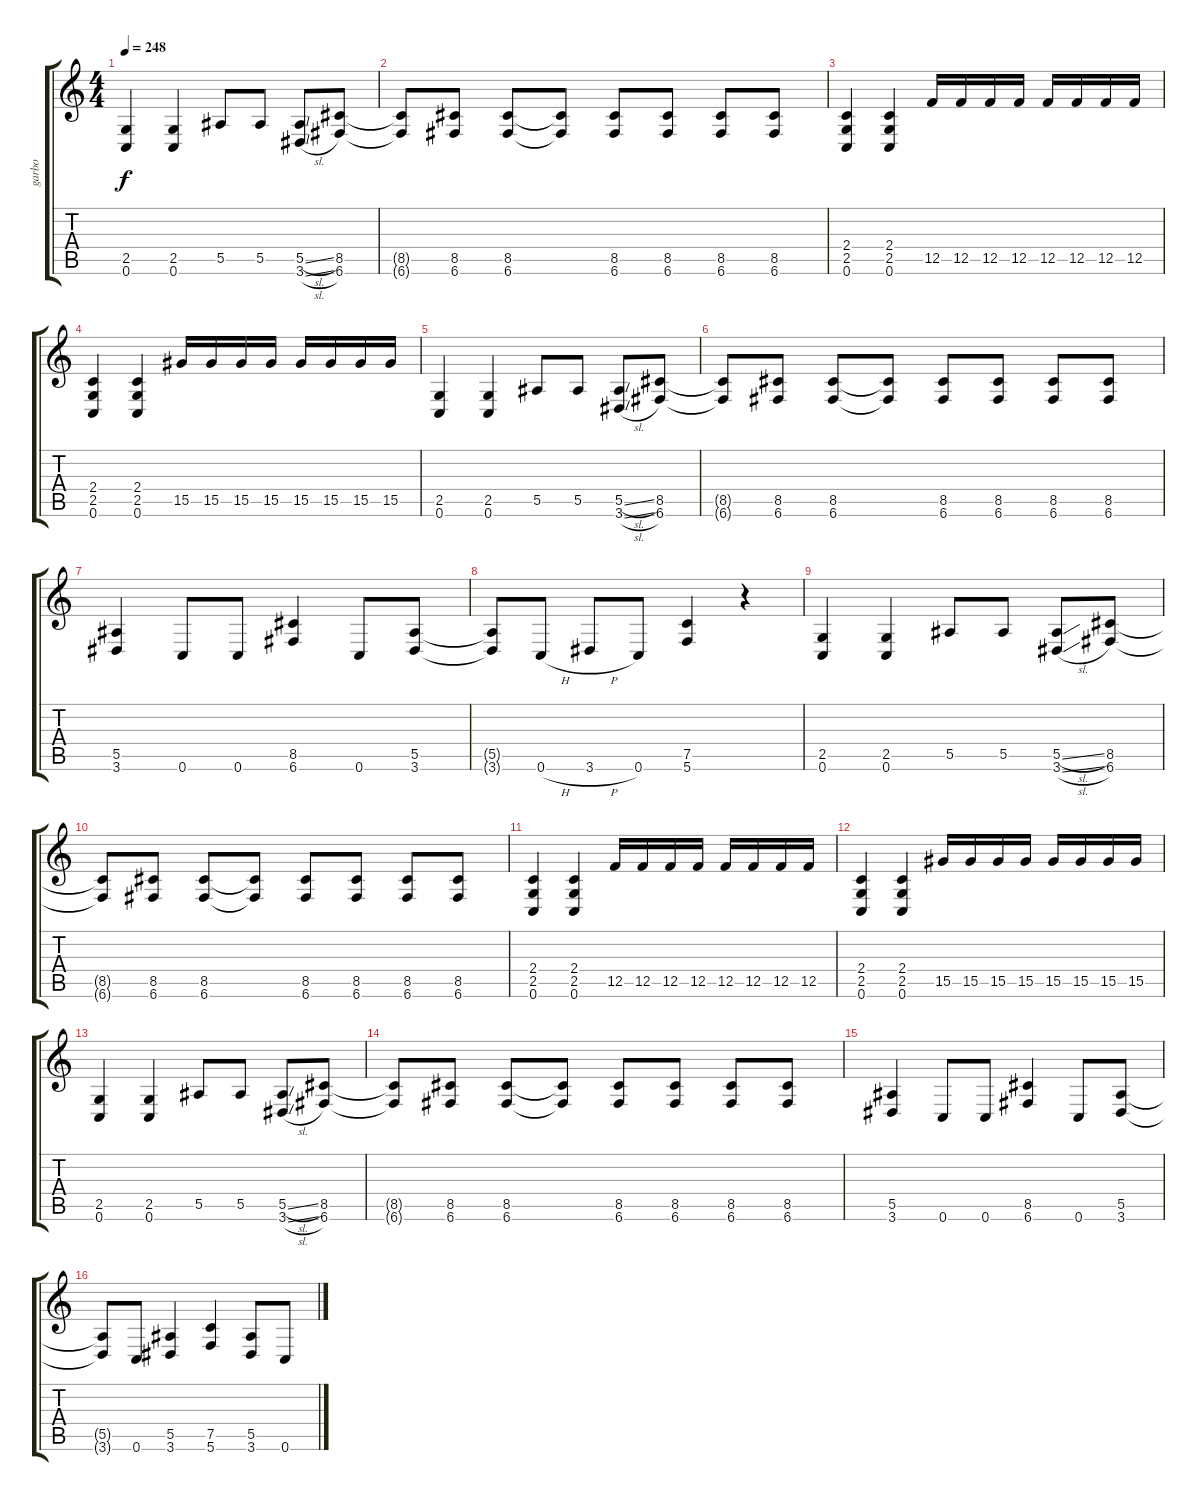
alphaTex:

\track ("garbo" "garbo") {instrument overdrivenguitar}
\staff {score tabs}
\tuning (C4 G3 Eb3 Bb2 F2 C2) {hide}
\ts (4 4)
\tempo 248
\clef g2
\ks c
(2.5 0.6).4{dy f} (2.5 0.6).4 5.5.8 5.5.8 (5.5{sl} 3.6{sl}).8 (8.5 6.6).8 |
(8.5{t} 6.6{t}).8 (8.5 6.6).8 (8.5 6.6).8 (8.5{t} 6.6{t}).8 (8.5 6.6).8 (8.5 6.6).8 (8.5 6.6).8 (8.5 6.6).8 |
(2.4 2.5 0.6).4 (2.4 2.5 0.6).4 12.5.16 12.5.16 12.5.16 12.5.16 12.5.16 12.5.16 12.5.16 12.5.16 |
(2.4 2.5 0.6).4 (2.4 2.5 0.6).4 15.5.16 15.5.16 15.5.16 15.5.16 15.5.16 15.5.16 15.5.16 15.5.16 |
(2.5 0.6).4 (2.5 0.6).4 5.5.8 5.5.8 (5.5{sl} 3.6{sl}).8 (8.5 6.6).8 |
(8.5{t} 6.6{t}).8 (8.5 6.6).8 (8.5 6.6).8 (8.5{t} 6.6{t}).8 (8.5 6.6).8 (8.5 6.6).8 (8.5 6.6).8 (8.5 6.6).8 |
(5.5 3.6).4 0.6.8 0.6.8 (8.5 6.6).4 0.6.8 (5.5 3.6).8 |
(5.5{t} 3.6{t}).8 0.6{h}.8 3.6{h}.8 0.6.8 (7.5 5.6).4 r.4 |
(2.5 0.6).4 (2.5 0.6).4 5.5.8 5.5.8 (5.5{sl} 3.6{sl}).8 (8.5 6.6).8 |
(8.5{t} 6.6{t}).8 (8.5 6.6).8 (8.5 6.6).8 (8.5{t} 6.6{t}).8 (8.5 6.6).8 (8.5 6.6).8 (8.5 6.6).8 (8.5 6.6).8 |
(2.4 2.5 0.6).4 (2.4 2.5 0.6).4 12.5.16 12.5.16 12.5.16 12.5.16 12.5.16 12.5.16 12.5.16 12.5.16 |
(2.4 2.5 0.6).4 (2.4 2.5 0.6).4 15.5.16 15.5.16 15.5.16 15.5.16 15.5.16 15.5.16 15.5.16 15.5.16 |
(2.5 0.6).4 (2.5 0.6).4 5.5.8 5.5.8 (5.5{sl} 3.6{sl}).8 (8.5 6.6).8 |
(8.5{t} 6.6{t}).8 (8.5 6.6).8 (8.5 6.6).8 (8.5{t} 6.6{t}).8 (8.5 6.6).8 (8.5 6.6).8 (8.5 6.6).8 (8.5 6.6).8 |
(5.5 3.6).4 0.6.8 0.6.8 (8.5 6.6).4 0.6.8 (5.5 3.6).8 |
(5.5{t} 3.6{t}).8 0.6.8 (5.5 3.6).4 (7.5 5.6).4 (5.5 3.6).8 0.6.8
